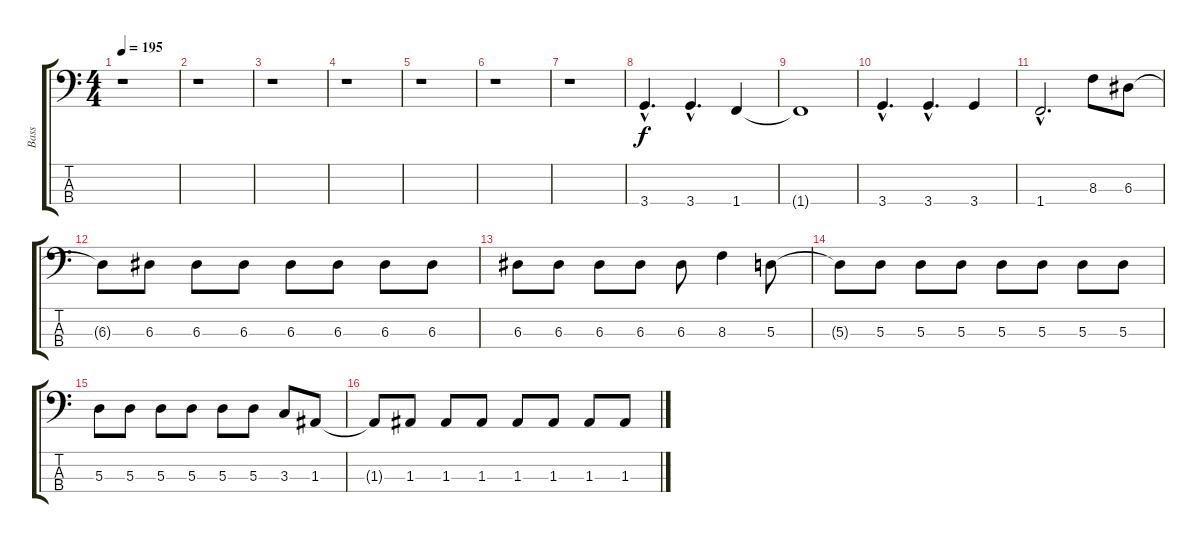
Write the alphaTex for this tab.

\track ("Bass" "Bass") {instrument electricbassfinger}
\staff {score tabs}
\tuning (G2 D2 A1 E1) {hide}
\ts (4 4)
\tempo 195
\clef f4
\ks c
r.1{dy f instrument electricbassfinger} |
r.1 |
r.1 |
r.1 |
r.1 |
r.1 |
r.1 |
3.4{hac}.4{d} 3.4{hac}.4{d} 1.4.4 |
1.4{t}.1 |
3.4{hac}.4{d} 3.4{hac}.4{d} 3.4.4{txt ""} |
1.4{hac}.2{d} 8.3.8 6.3.8 |
6.3{t}.8 6.3.8 6.3.8 6.3.8 6.3.8 6.3.8 6.3.8 6.3.8 |
6.3.8 6.3.8 6.3.8 6.3.8 6.3.8 8.3.4 5.3.8 |
5.3{t}.8 5.3.8 5.3.8 5.3.8 5.3.8 5.3.8 5.3.8 5.3.8 |
5.3.8 5.3.8 5.3.8 5.3.8 5.3.8 5.3.8 3.3.8 1.3.8 |
1.3{t}.8 1.3.8 1.3.8 1.3.8 1.3.8 1.3.8 1.3.8 1.3.8
